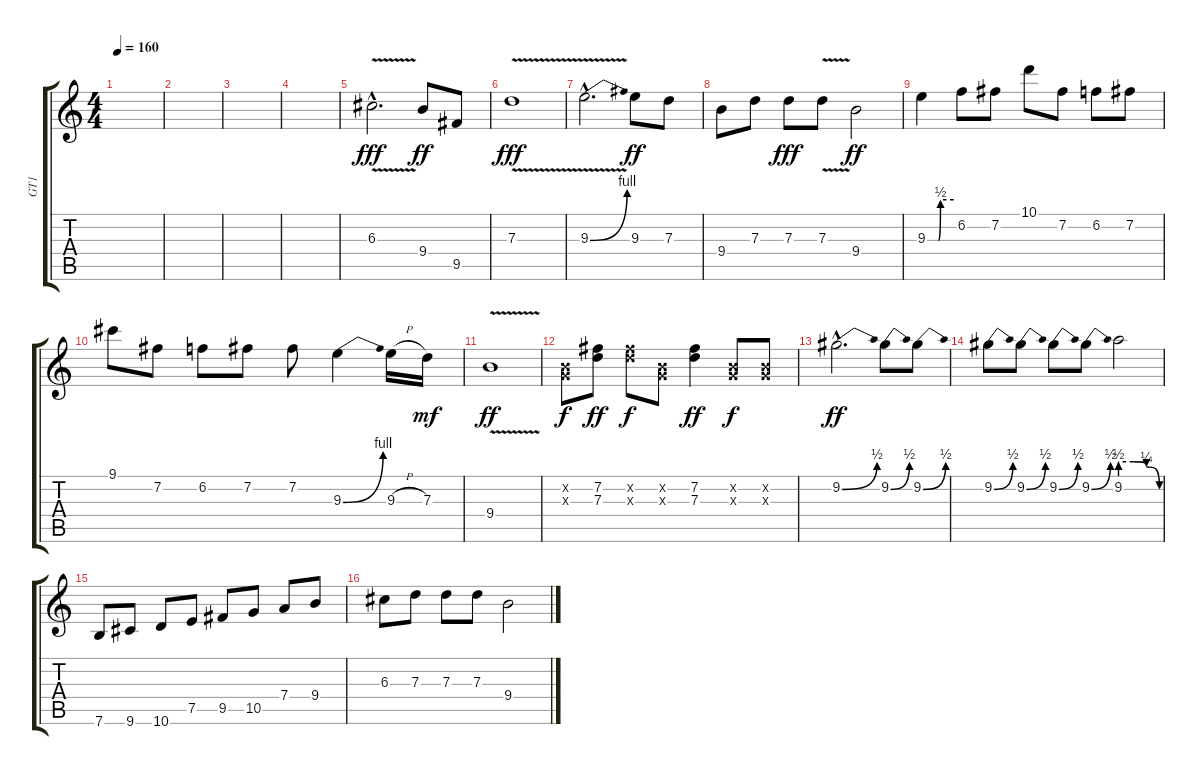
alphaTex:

\track ("GT1" "GT1") {instrument distortionguitar}
\staff {score tabs}
\tuning (E4 B3 G3 D3 A2 E2) {hide}
\ts (4 4)
\tempo 160
\clef g2
\ks c
|
|
|
|
6.3{v hac}.2{d dy fff} 9.4.8{dy ff} 9.5.8 |
7.3{v}.1{dy fff} |
9.3{be (bend 0 0 60 4) v hac}.2{d} 9.3.8{dy ff} 7.3.8 |
9.4.8 7.3.8 7.3.8{dy fff} 7.3{v}.8 9.4.2{dy ff} |
9.3{be (custom 0 0 20 0 25 0 30 2 60 2)}.4 6.2.8 7.2.8 10.1.8 7.2.8 6.2.8 7.2.8 |
9.1.8 7.2.8 6.2.8 7.2.8 7.2.8 9.3{be (bend 0 0 60 4)}.4 9.3{h}.16 7.3.16{dy mf} |
9.4{v}.1{dy ff} |
(0.2{x} 0.3{x}).8{dy f} (7.2 7.3).8{dy ff} (7.2{x} 7.3{x}).8{dy f} (0.2{x} 0.3{x}).8 (7.2 7.3).4{dy ff} (0.2{x} 0.3{x}).8{dy f} (0.2{x} 0.3{x}).8 |
9.2{be (bend 0 0 60 2) hac}.2{d dy ff} 9.2{be (bend 0 0 60 2)}.8 9.2{be (bend 0 0 60 2)}.8 |
9.2{be (bend 0 0 60 2)}.8 9.2{be (bend 0 0 60 2)}.8 9.2{be (bend 0 0 60 2)}.8 9.2{be (bend 0 0 60 2)}.8 9.2{be (custom 0 2 20 2 40 1 45 1 60 0)}.2 |
7.6.8 9.6.8 10.6.8 7.5.8 9.5.8 10.5.8 7.4.8 9.4.8 |
6.3.8 7.3.8 7.3.8 7.3.8 9.4.2
